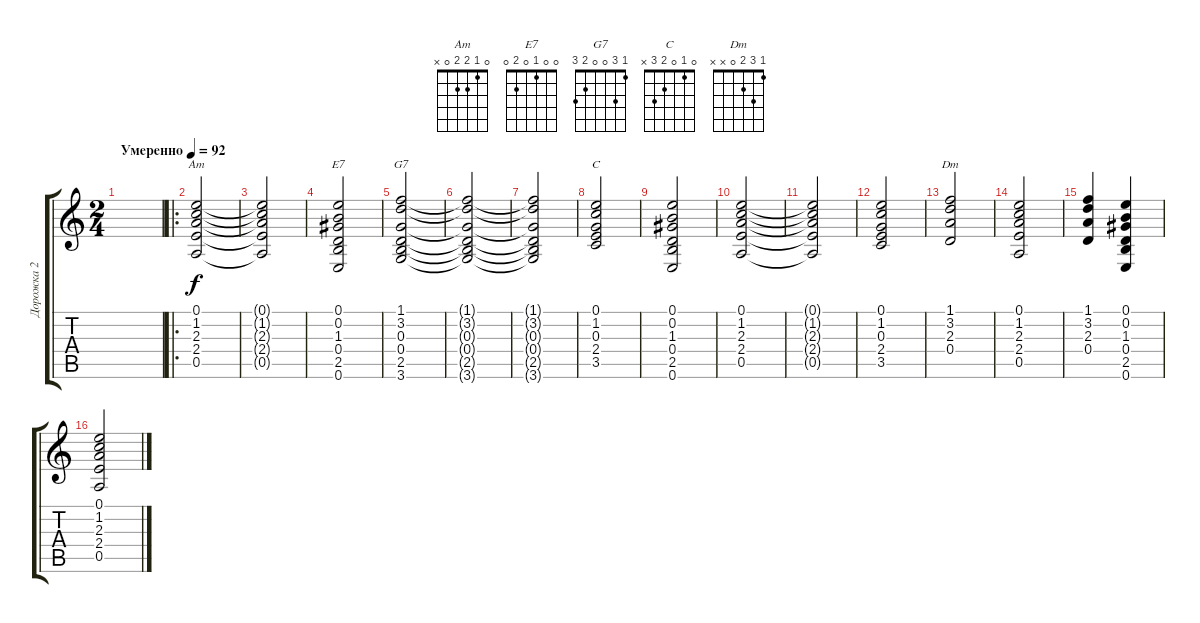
\track ("Дорожка 2" "Дорожка 2") {instrument acousticguitarsteel}
\staff {score tabs}
\tuning (E4 B3 G3 D3 A2 E2) {hide}
\chord ("Am" 0 1 2 2 0 x)
\chord ("E7" 0 0 1 0 2 0)
\chord ("G7" 1 3 0 0 2 3)
\chord ("C" 0 1 0 2 3 x)
\chord ("Dm" 1 3 2 0 x x)
\ts (2 4)
\tempo (92 "Умеренно")
\clef g2
\ks c
|
\ro
(0.1 1.2 2.3 2.4 0.5).2{ch "Am"} |
(0.1{t} 1.2{t} 2.3{t} 2.4{t} 0.5{t}).2 |
(0.1 0.2 1.3 0.4 2.5 0.6).2{ch "E7"} |
(1.1 3.2 0.3 0.4 2.5 3.6).2{ch "G7"} |
(1.1{t} 3.2{t} 0.3{t} 0.4{t} 2.5{t} 3.6{t}).2 |
(1.1{t} 3.2{t} 0.3{t} 0.4{t} 2.5{t} 3.6{t}).2 |
(0.1 1.2 0.3 2.4 3.5).2{ch "C"} |
(0.1 0.2 1.3 0.4 2.5 0.6).2 |
(0.1 1.2 2.3 2.4 0.5).2 |
(0.1{t} 1.2{t} 2.3{t} 2.4{t} 0.5{t}).2 |
(0.1 1.2 0.3 2.4 3.5).2 |
(1.1 3.2 2.3 0.4).2{ch "Dm"} |
(0.1 1.2 2.3 2.4 0.5).2 |
(1.1 3.2 2.3 0.4).4 (0.1 0.2 1.3 0.4 2.5 0.6).4 |
(0.1 1.2 2.3 2.4 0.5).2
